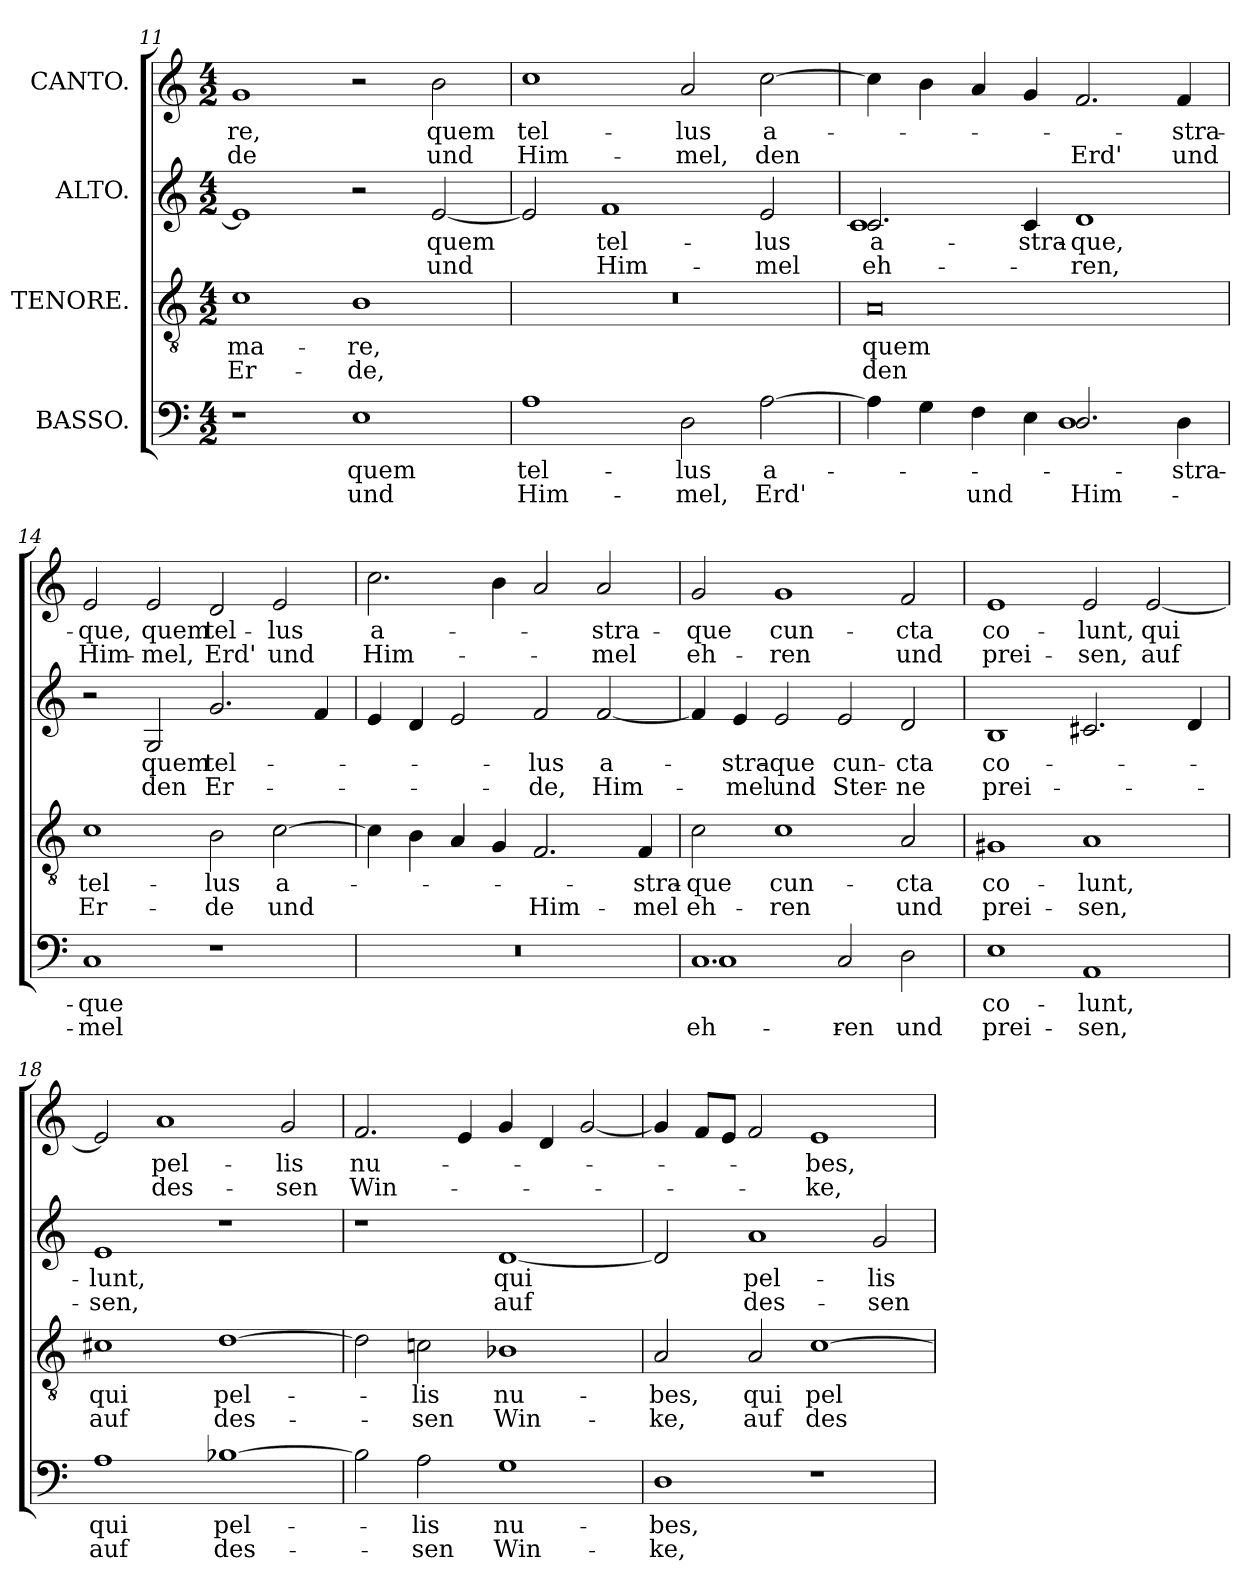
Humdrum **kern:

**kern	**text	**text	**kern	**text	**text	**kern	**text	**text	**kern	**text	**text
*part4	*part4	*part4	*part3	*part3	*part3	*part2	*part2	*part2	*part1	*part1	*part1
*staff4	*staff4	*staff4	*staff3	*staff3	*staff3	*staff2	*staff2	*staff2	*staff1	*staff1	*staff1
*I"BASSO.	*	*	*I"TENORE.	*	*	*I"ALTO.	*	*	*I"CANTO.	*	*
!!LO:LB:g=z
*clefF4	*	*	*clefGv2	*	*	*clefG2	*	*	*clefG2	*	*
*	*	*	*ITrd7c12	*	*	*	*	*	*	*	*
*k[]	*	*	*k[]	*	*	*k[]	*	*	*k[]	*	*
*M4/2	*	*	*M4/2	*	*	*M4/2	*	*	*M4/2	*	*
=11	=11	=11	=11	=11	=11	=11	=11	=11	=11	=11	=11
!	!	!	!	!LO:LY:b	!LO:LY:b	!	!	!	!	!LO:LY:b	!LO:LY:b
1r	.	.	1C	ma-	Er-	1e]	.	.	1g	-re,	-de
!	!LO:LY:b	!LO:LY:b	!	!LO:LY:b	!LO:LY:b	!	!	!	!	!	!
1E	quem	und	1BB	-re,	-de,	2r	.	.	2r	.	.
!	!	!	!	!	!	!	!LO:LY:b	!LO:LY:b	!	!LO:LY:b	!LO:LY:b
.	.	.	.	.	.	[2e/	quem	und	2b\	quem	und
=12	=12	=12	=12	=12	=12	=12	=12	=12	=12	=12	=12
!	!LO:LY:b	!LO:LY:b	!	!	!	!	!	!	!	!LO:LY:b	!LO:LY:b
1A	tel-	Him-	0r	.	.	2e/]	.	.	1cc	tel-	Him-
!	!	!	!	!	!	!	!LO:LY:b	!LO:LY:b	!	!	!
.	.	.	.	.	.	1f	tel-	Him-	.	.	.
!	!LO:LY:b	!LO:LY:b	!	!	!	!	!	!	!	!LO:LY:b	!LO:LY:b
2D\	-lus	-mel,	.	.	.	.	.	.	2a/	-lus	-mel,
!	!LO:LY:b	!LO:LY:b	!	!	!	!	!LO:LY:b	!LO:LY:b	!	!LO:LY:b	!LO:LY:b
[2A\	a-	Erd'	.	.	.	2e/	-lus	-mel	[2cc\	a-	den
=13	=13	=13	=13	=13	=13	=13	=13	=13	=13	=13	=13
*^	*	*	*	*	*	*	*	*	*	*	*
!	!	!	!	!	!LO:LY:b	!LO:LY:b	!	!LO:LY:b	!LO:LY:b	!	!	!
*	*	*	*	*	*	*	*^	*	*	*	*	*
4A\]	1ryy	.	.	0AA	quem	den	2.c/	1c	a-	eh-	4cc\]	.	.
4G\	.	.	.	.	.	.	.	.	.	.	4b\	.	.
!	!	!	!LO:LY:b	!	!	!	!	!	!	!	!	!	!
4F\	.	.	und	.	.	.	.	.	.	.	4a/	.	.
!	!	!	!	!	!	!	!	!	!LO:LY:b	!	!	!	!
4E\	.	.	.	.	.	.	4c/	.	-stra-	.	4g/	.	.
!	!	!	!LO:LY:b	!	!	!	!	!	!LO:LY:b	!LO:LY:b	!	!	!LO:LY:b
2.D/	1D!	.	Him-	.	.	.	1d	1ryy	-que,	-ren,	2.f/	.	Erd'
!	!	!LO:LY:b	!	!	!	!	!	!	!	!	!	!LO:LY:b	!LO:LY:b
4D\	.	-stra-	.	.	.	.	.	.	.	.	4f/	-stra-	und
*v	*v	*	*	*	*	*	*v	*v	*	*	*	*	*
=14	=14	=14	=14	=14	=14	=14	=14	=14	=14	=14	=14
!	!LO:LY:b	!LO:LY:b	!	!LO:LY:b	!LO:LY:b	!	!	!	!	!LO:LY:b	!LO:LY:b
1C	-que	-mel	1C	tel-	Er-	2r	.	.	2e/	-que,	Him-
!	!	!	!	!	!	!	!LO:LY:b	!LO:LY:b	!	!LO:LY:b	!LO:LY:b
.	.	.	.	.	.	2G/	quem	den	2e/	quem	-mel,
!	!	!	!	!LO:LY:b	!LO:LY:b	!	!LO:LY:b	!LO:LY:b	!	!LO:LY:b	!LO:LY:b
1r	.	.	2BB\	-lus	-de	2.g/	tel-	Er-	2d/	tel-	Erd'
!	!	!	!	!LO:LY:b	!LO:LY:b	!	!	!	!	!LO:LY:b	!LO:LY:b
.	.	.	[2C\	a-	und	.	.	.	2e/	-lus	und
.	.	.	.	.	.	4f/	.	.	.	.	.
!!LO:PB:g=z
=15	=15	=15	=15	=15	=15	=15	=15	=15	=15	=15	=15
!	!	!	!	!	!	!	!	!	!	!LO:LY:b	!LO:LY:b
0r	.	.	4C\]	.	.	4e/	.	.	2.cc\	a-	Him-
.	.	.	4BB\	.	.	4d/	.	.	.	.	.
.	.	.	4AA/	.	.	2e/	.	.	.	.	.
.	.	.	4GG/	.	.	.	.	.	4b\	.	.
!	!	!	!	!	!LO:LY:b	!	!LO:LY:b	!LO:LY:b	!	!	!
.	.	.	2.FF/	.	Him-	2f/	-lus	-de,	2a/	.	.
!	!	!	!	!	!	!	!LO:LY:b	!LO:LY:b	!	!LO:LY:b	!LO:LY:b
.	.	.	.	.	.	[2f/	a-	Him-	2a/	-stra-	-mel
!	!	!	!	!LO:LY:b	!LO:LY:b	!	!	!	!	!	!
.	.	.	4FF/	-stra-	-mel	.	.	.	.	.	.
=16	=16	=16	=16	=16	=16	=16	=16	=16	=16	=16	=16
!	!LO:LY:b	!	!	!	!	!	!	!	!	!	!
*^	*	*	*	*	*	*	*	*	*	*	*
!	!	!	!LO:LY:b	!	!LO:LY:b	!LO:LY:b	!	!	!	!	!LO:LY:b	!LO:LY:b
1.C	1C	.	-eh-	2C\	-que	eh-	4f/]	.	.	2g/	-que	eh-
!	!	!	!	!	!	!	!	!LO:LY:b	!LO:LY:b	!	!	!
.	.	.	.	.	.	.	4e/	-stra-	-mel	.	.	.
!	!	!	!	!	!LO:LY:b	!LO:LY:b	!	!LO:LY:b	!LO:LY:b	!	!LO:LY:b	!LO:LY:b
.	.	.	.	1C	cun-	-ren	2e/	-que	und	1g	cun-	-ren
!	!	!	!LO:LY:b	!	!	!	!	!LO:LY:b	!LO:LY:b	!	!	!
.	2C/	.	-ren	.	.	.	2e/	cun-	Ster-	.	.	.
!	!	!LO:LY:b	!	!	!	!	!	!	!	!	!	!
!	!	!	!LO:LY:b	!	!LO:LY:b	!LO:LY:b	!	!LO:LY:b	!LO:LY:b	!	!LO:LY:b	!LO:LY:b
2D\	2D\yy	.	und	2AA/	-cta	und	2d/	-cta	-ne	2f/	-cta	und
=17	=17	=17	=17	=17	=17	=17	=17	=17	=17	=17	=17	=17
!	!	!LO:LY:b	!LO:LY:b	!	!LO:LY:b	!LO:LY:b	!	!LO:LY:b	!LO:LY:b	!	!LO:LY:b	!LO:LY:b
*v	*v	*	*	*	*	*	*	*	*	*	*	*
1E	co-	prei-	1GG#X	co-	prei-	1B	co-	prei-	1e	co-	prei-
!	!LO:LY:b	!LO:LY:b	!	!LO:LY:b	!LO:LY:b	!	!	!	!	!LO:LY:b	!LO:LY:b
1AA	-lunt,	-sen,	1AA	-lunt,	-sen,	2.c#X/	.	.	2e/	-lunt,	-sen,
!	!	!	!	!	!	!	!	!	!	!LO:LY:b	!LO:LY:b
.	.	.	.	.	.	.	.	.	[2e/	qui	auf
.	.	.	.	.	.	4d/	.	.	.	.	.
=18	=18	=18	=18	=18	=18	=18	=18	=18	=18	=18	=18
!	!LO:LY:b	!LO:LY:b	!	!LO:LY:b	!LO:LY:b	!	!LO:LY:b	!LO:LY:b	!	!	!
1A	qui	auf	1C#X	qui	auf	1e	-lunt,	-sen,	2e/]	.	.
!	!	!	!	!	!	!	!	!	!	!LO:LY:b	!LO:LY:b
.	.	.	.	.	.	.	.	.	1a	pel-	des-
!	!LO:LY:b	!LO:LY:b	!	!LO:LY:b	!LO:LY:b	!	!	!	!	!	!
[1B-X	pel-	des-	[1D	pel-	des-	1r	.	.	.	.	.
!	!	!	!	!	!	!	!	!	!	!LO:LY:b	!LO:LY:b
.	.	.	.	.	.	.	.	.	2g/	-lis	-sen
=19	=19	=19	=19	=19	=19	=19	=19	=19	=19	=19	=19
!	!	!	!	!	!	!	!	!	!	!LO:LY:b	!LO:LY:b
2B-\]	.	.	2D\]	.	.	1r	.	.	2.f/	nu-	Win-
!	!LO:LY:b	!LO:LY:b	!	!LO:LY:b	!LO:LY:b	!	!	!	!	!	!
2A\	-lis	-sen	2Cn\	-lis	-sen	.	.	.	.	.	.
.	.	.	.	.	.	.	.	.	4e/	.	.
!	!LO:LY:b	!LO:LY:b	!	!LO:LY:b	!LO:LY:b	!	!LO:LY:b	!LO:LY:b	!	!	!
1G	nu-	Win-	1BB-X	nu-	Win-	[1d	qui	auf	4g/	.	.
.	.	.	.	.	.	.	.	.	4d/	.	.
.	.	.	.	.	.	.	.	.	[2g/	.	.
!!LO:LB:g=z
=20	=20	=20	=20	=20	=20	=20	=20	=20	=20	=20	=20
!	!LO:LY:b	!LO:LY:b	!	!LO:LY:b	!LO:LY:b	!	!	!	!	!	!
1D	-bes,	ke,	2AA/	-bes,	ke,	2d/]	.	.	4g/]	.	.
.	.	.	.	.	.	.	.	.	8f/L	.	.
.	.	.	.	.	.	.	.	.	8e/J	.	.
!	!	!	!	!LO:LY:b	!LO:LY:b	!	!LO:LY:b	!LO:LY:b	!	!	!
.	.	.	2AA/	qui	auf	1a	pel-	des-	2f/	.	.
!	!	!	!	!LO:LY:b	!LO:LY:b	!	!	!	!	!LO:LY:b	!LO:LY:b
1r	.	.	[1C	pel-	des-	.	.	.	1e	-bes,	ke,
!	!	!	!	!	!	!	!LO:LY:b	!LO:LY:b	!	!	!
.	.	.	.	.	.	2g/	-lis	-sen	.	.	.
=	=	=	=	=	=	=	=	=	=	=	=
*-	*-	*-	*-	*-	*-	*-	*-	*-	*-	*-	*-
